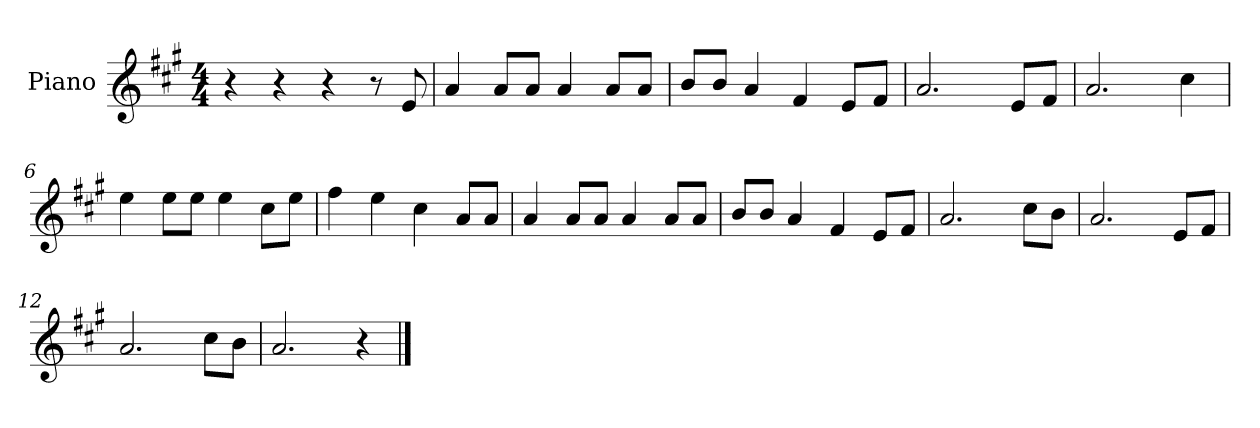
**kern
*part1
*staff1
*I"Piano
*I'Pno
*clefG2
*k[f#c#g#]
*M4/4
=1
4r
4r
4r
8r
8e/
=2
4a/
8a/L
8a/J
4a/
8a/L
8a/J
=3
8b/L
8b/J
4a/
4f#/
8e/L
8f#/J
=4
2.a/
8e/L
8f#/J
=5
2.a/
4cc#\
=6
4ee\
8ee\L
8ee\J
4ee\
8cc#\L
8ee\J
=7
4ff#\
4ee\
4cc#\
8a/L
8a/J
=8
4a/
8a/L
8a/J
4a/
8a/L
8a/J
=9
8b/L
8b/J
4a/
4f#/
8e/L
8f#/J
=10
2.a/
8cc#\L
8b\J
=11
2.a/
8e/L
8f#/J
=12
2.a/
8cc#\L
8b\J
=13
2.a/
4r
==
*-
